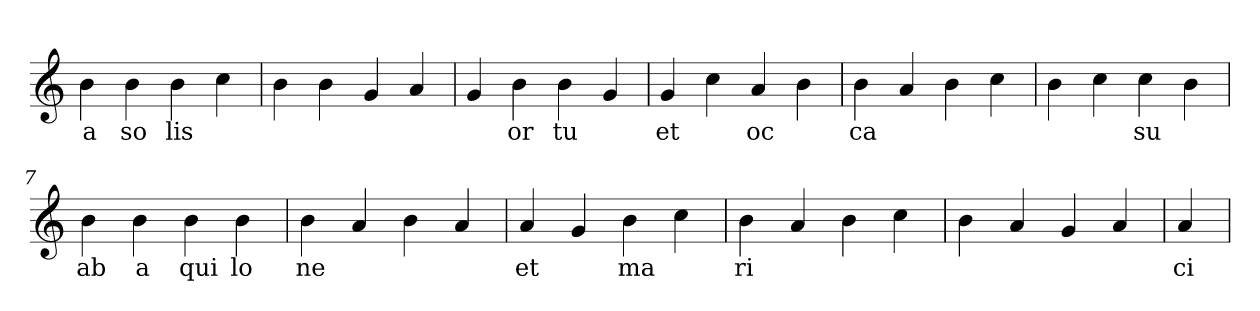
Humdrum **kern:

**kern	**text
*part1	*part1
*staff1	*staff1
*clefG2	*
=1	=1
4b	a
4b	so
4b	lis
4cc	.
=2	=2
4b	.
4b	.
4g	.
4a	.
=3	=3
4g	.
4b	or
4b	tu
4g	.
=4	=4
4g	et
4cc	.
4a	oc
4b	.
=5	=5
4b	ca
4a	.
4b	.
4cc	.
=6	=6
4b	.
4cc	.
4cc	su
4b	.
=7	=7
4b	ab
4b	a
4b	qui
4b	lo
=8	=8
4b	ne
4a	.
4b	.
4a	.
=9	=9
4a	et
4g	.
4b	ma
4cc	.
=10	=10
4b	ri
4a	.
4b	.
4cc	.
=11	=11
4b	.
4a	.
4g	.
4a	.
=12	=12
4a	ci
=	=
*-	*-
